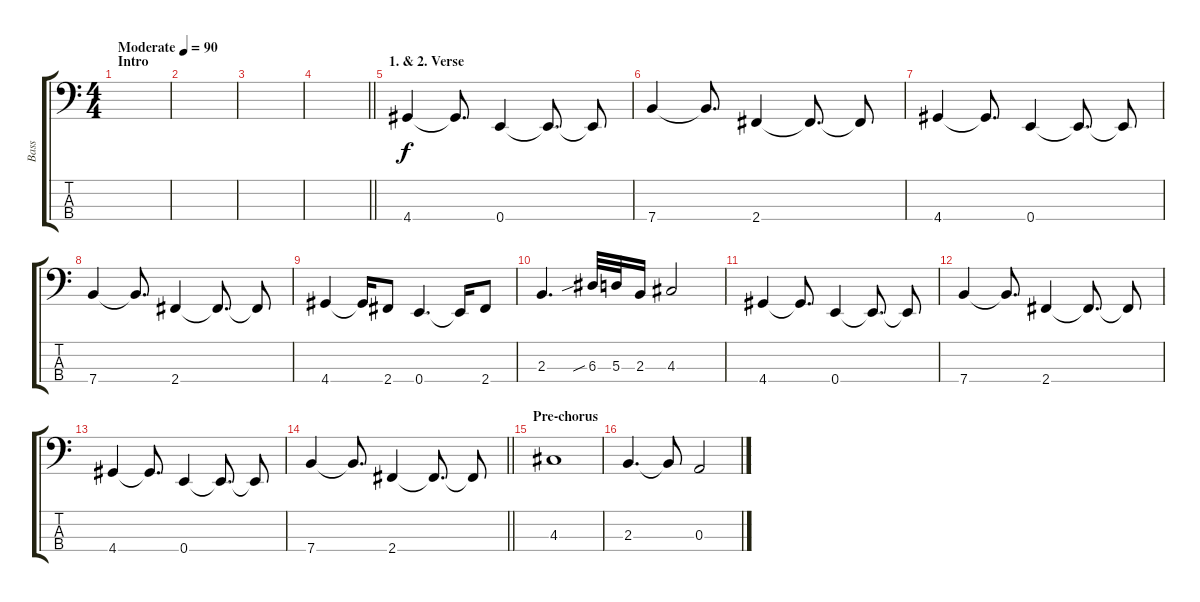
\track ("Bass" "Bass") {instrument electricbassfinger}
\staff {score tabs}
\tuning (G2 D2 A1 E1) {hide}
\ts (4 4)
\section ("" "Intro")
\tempo (90 "Moderate")
\clef f4
\ks c
|
|
|
\barLineRight lightlight
|
\section ("" "1. & 2. Verse")
4.4.4 4.4{t}.8{d} 0.4.4 0.4{t}.8{d} 0.4{t}.8 |
7.4.4 7.4{t}.8{d} 2.4.4 2.4{t}.8{d} 2.4{t}.8 |
4.4.4 4.4{t}.8{d} 0.4.4 0.4{t}.8{d} 0.4{t}.8 |
7.4.4 7.4{t}.8{d} 2.4.4 2.4{t}.8{d} 2.4{t}.8 |
4.4.4 4.4{t}.16 2.4.8 0.4.4{d} 0.4{t}.16 2.4.8 |
2.3.4{d} 6.3{sib}.32 5.3.32 2.3.16 4.3.2 |
4.4.4 4.4{t}.8{d} 0.4.4 0.4{t}.8{d} 0.4{t}.8 |
7.4.4 7.4{t}.8{d} 2.4.4 2.4{t}.8{d} 2.4{t}.8 |
4.4.4 4.4{t}.8{d} 0.4.4 0.4{t}.8{d} 0.4{t}.8 |
\barLineRight lightlight
7.4.4 7.4{t}.8{d} 2.4.4 2.4{t}.8{d} 2.4{t}.8 |
\section ("" "Pre-chorus")
4.3.1 |
2.3.4{d} 2.3{t}.8 0.3.2
